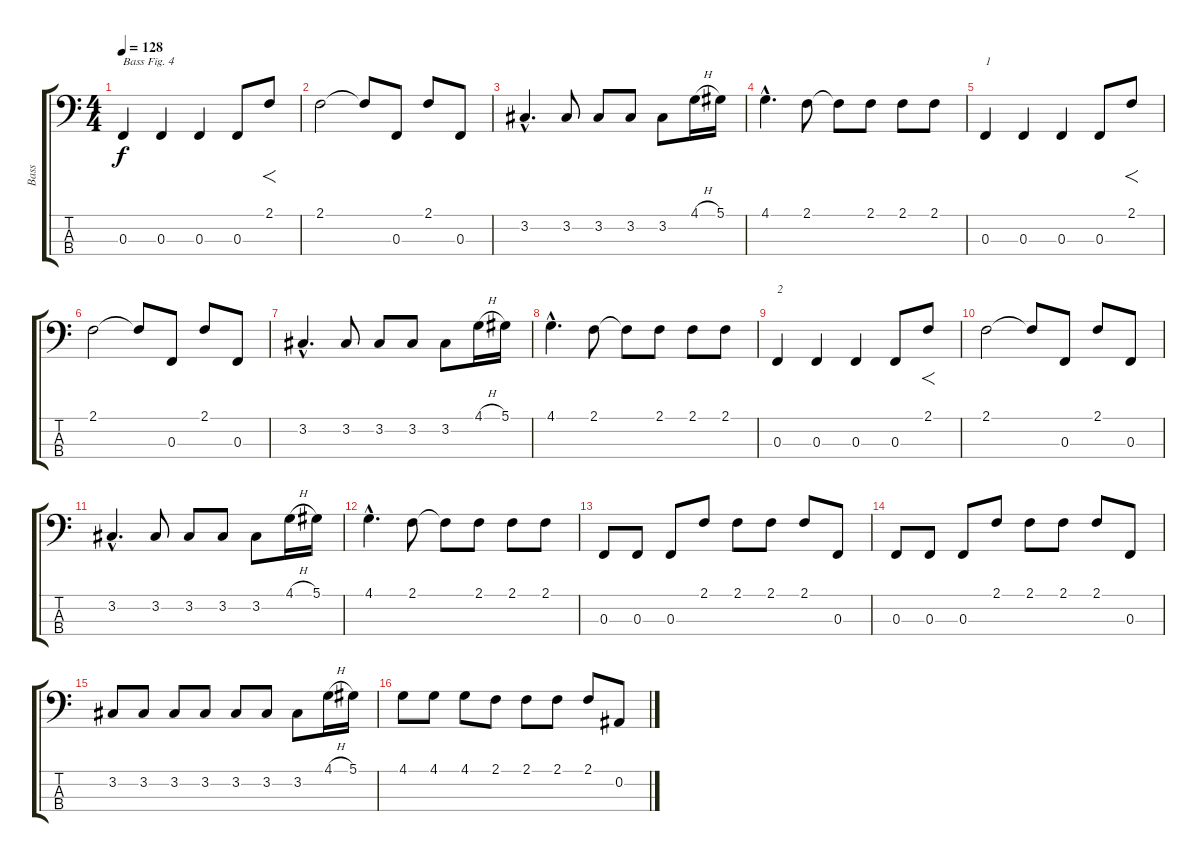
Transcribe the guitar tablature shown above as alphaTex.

\track ("Bass" "Bass") {instrument fretlessbass}
\staff {score tabs}
\tuning (Eb2 Bb1 F1 C1) {hide}
\ts (4 4)
\tempo 128
\clef f4
\ks c
0.3.4{txt "Bass Fig. 4" dy f} 0.3.4 0.3.4 0.3.8 2.1.8{f} |
2.1.2 2.1{t}.8 0.3.8 2.1.8 0.3.8 |
3.2{hac}.4{d} 3.2.8 3.2.8 3.2.8 3.2.8 4.1{h}.16 5.1.16 |
4.1{hac}.4{d} 2.1.8 2.1{t}.8 2.1.8 2.1.8 2.1.8 |
0.3.4{txt "1"} 0.3.4 0.3.4 0.3.8 2.1.8{f} |
2.1.2 2.1{t}.8 0.3.8 2.1.8 0.3.8 |
3.2{hac}.4{d} 3.2.8 3.2.8 3.2.8 3.2.8 4.1{h}.16 5.1.16 |
4.1{hac}.4{d} 2.1.8 2.1{t}.8 2.1.8 2.1.8 2.1.8 |
0.3.4{txt "2"} 0.3.4 0.3.4 0.3.8 2.1.8{f} |
2.1.2 2.1{t}.8 0.3.8 2.1.8 0.3.8 |
3.2{hac}.4{d} 3.2.8 3.2.8 3.2.8 3.2.8 4.1{h}.16 5.1.16 |
4.1{hac}.4{d} 2.1.8 2.1{t}.8 2.1.8 2.1.8 2.1.8 |
0.3.8 0.3.8 0.3.8 2.1.8 2.1.8 2.1.8 2.1.8 0.3.8 |
0.3.8 0.3.8 0.3.8 2.1.8 2.1.8 2.1.8 2.1.8 0.3.8 |
3.2.8 3.2.8 3.2.8 3.2.8 3.2.8 3.2.8 3.2.8 4.1{h}.16 5.1.16 |
4.1.8 4.1.8 4.1.8 2.1.8 2.1.8 2.1.8 2.1.8 0.2.8
